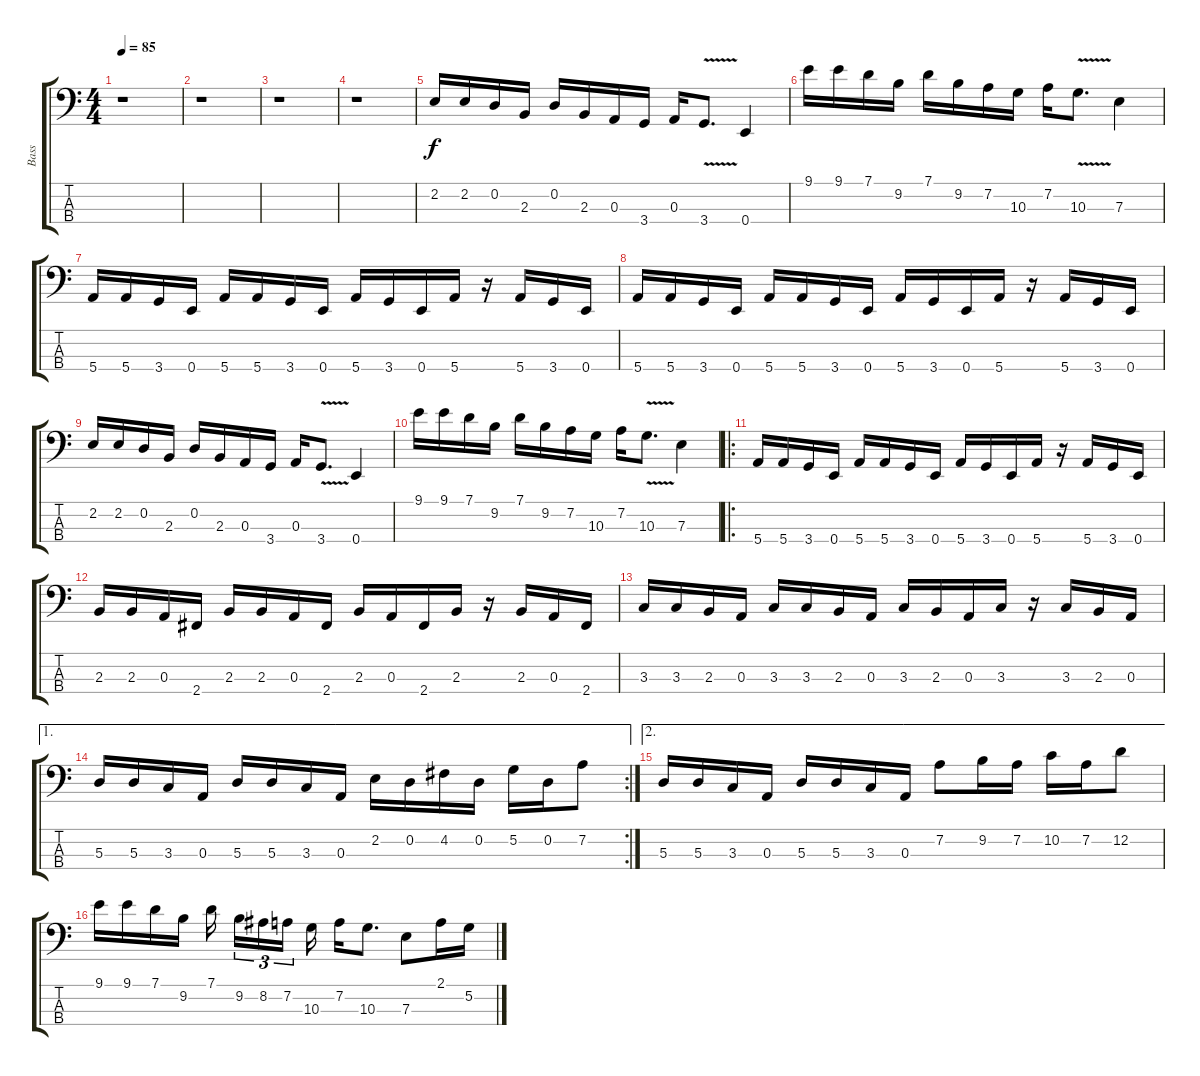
\track ("Bass" "Bass") {instrument electricbassfinger}
\staff {score tabs}
\tuning (G2 D2 A1 E1) {hide}
\ts (4 4)
\tempo 85
\clef f4
\ks c
r.1{dy f} |
r.1 |
r.1 |
r.1 |
2.2.16 2.2.16 0.2.16 2.3.16 0.2.16 2.3.16 0.3.16 3.4.16 0.3.16 3.4{v}.8{d} 0.4.4 |
9.1.16 9.1.16 7.1.16 9.2.16 7.1.16 9.2.16 7.2.16 10.3.16 7.2.16 10.3{v}.8{d} 7.3.4 |
5.4.16 5.4.16 3.4.16 0.4.16 5.4.16 5.4.16 3.4.16 0.4.16 5.4.16 3.4.16 0.4.16 5.4.16 r.16 5.4.16 3.4.16 0.4.16 |
5.4.16 5.4.16 3.4.16 0.4.16 5.4.16 5.4.16 3.4.16 0.4.16 5.4.16 3.4.16 0.4.16 5.4.16 r.16 5.4.16 3.4.16 0.4.16 |
2.2.16 2.2.16 0.2.16 2.3.16 0.2.16 2.3.16 0.3.16 3.4.16 0.3.16 3.4{v}.8{d} 0.4.4 |
9.1.16 9.1.16 7.1.16 9.2.16 7.1.16 9.2.16 7.2.16 10.3.16 7.2.16 10.3{v}.8{d} 7.3.4 |
\ro
5.4.16 5.4.16 3.4.16 0.4.16 5.4.16 5.4.16 3.4.16 0.4.16 5.4.16 3.4.16 0.4.16 5.4.16 r.16 5.4.16 3.4.16 0.4.16 |
2.3.16 2.3.16 0.3.16 2.4.16 2.3.16 2.3.16 0.3.16 2.4.16 2.3.16 0.3.16 2.4.16 2.3.16 r.16 2.3.16 0.3.16 2.4.16 |
3.3.16 3.3.16 2.3.16 0.3.16 3.3.16 3.3.16 2.3.16 0.3.16 3.3.16 2.3.16 0.3.16 3.3.16 r.16 3.3.16 2.3.16 0.3.16 |
\ae 1
\rc 2
5.3.16 5.3.16 3.3.16 0.3.16 5.3.16 5.3.16 3.3.16 0.3.16 2.2.16 0.2.16 4.2.16 0.2.16 5.2.16 0.2.16 7.2.8 |
\ae 2
5.3.16 5.3.16 3.3.16 0.3.16 5.3.16 5.3.16 3.3.16 0.3.16 7.2.8 9.2.16 7.2.16 10.2.16 7.2.16 12.2.8 |
9.1.16 9.1.16 7.1.16 9.2.16 7.1.16 9.2.16{tu (3 2)} 8.2.16{tu (3 2)} 7.2.16{tu (3 2)} 10.3.16 7.2.16 10.3.8{d} 7.3.8 2.1.16 5.2.16
